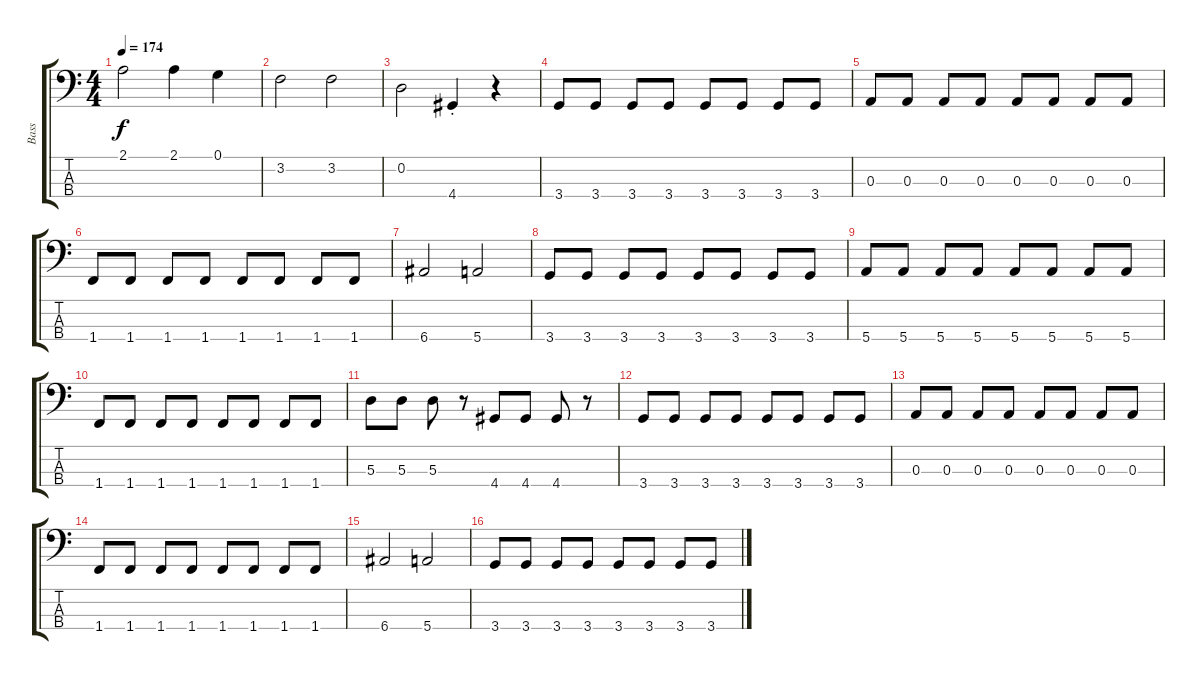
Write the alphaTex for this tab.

\track ("Bass" "Bass") {instrument electricbassfinger}
\staff {score tabs}
\tuning (G2 D2 A1 E1) {hide}
\ts (4 4)
\tempo 174
\clef f4
\ks c
2.1.2{dy f} 2.1.4 0.1.4 |
3.2.2 3.2.2 |
0.2.2 4.4{st}.4 r.4 |
3.4.8 3.4.8 3.4.8 3.4.8 3.4.8 3.4.8 3.4.8 3.4.8 |
0.3.8 0.3.8 0.3.8 0.3.8 0.3.8 0.3.8 0.3.8 0.3.8 |
1.4.8 1.4.8 1.4.8 1.4.8 1.4.8 1.4.8 1.4.8 1.4.8 |
6.4.2 5.4.2 |
3.4.8 3.4.8 3.4.8 3.4.8 3.4.8 3.4.8 3.4.8 3.4.8 |
5.4.8 5.4.8 5.4.8 5.4.8 5.4.8 5.4.8 5.4.8 5.4.8 |
1.4.8 1.4.8 1.4.8 1.4.8 1.4.8 1.4.8 1.4.8 1.4.8 |
5.3.8 5.3.8 5.3.8 r.8 4.4.8 4.4.8 4.4.8 r.8 |
3.4.8 3.4.8 3.4.8 3.4.8 3.4.8 3.4.8 3.4.8 3.4.8 |
0.3.8 0.3.8 0.3.8 0.3.8 0.3.8 0.3.8 0.3.8 0.3.8 |
1.4.8 1.4.8 1.4.8 1.4.8 1.4.8 1.4.8 1.4.8 1.4.8 |
6.4.2 5.4.2 |
3.4.8 3.4.8 3.4.8 3.4.8 3.4.8 3.4.8 3.4.8 3.4.8
